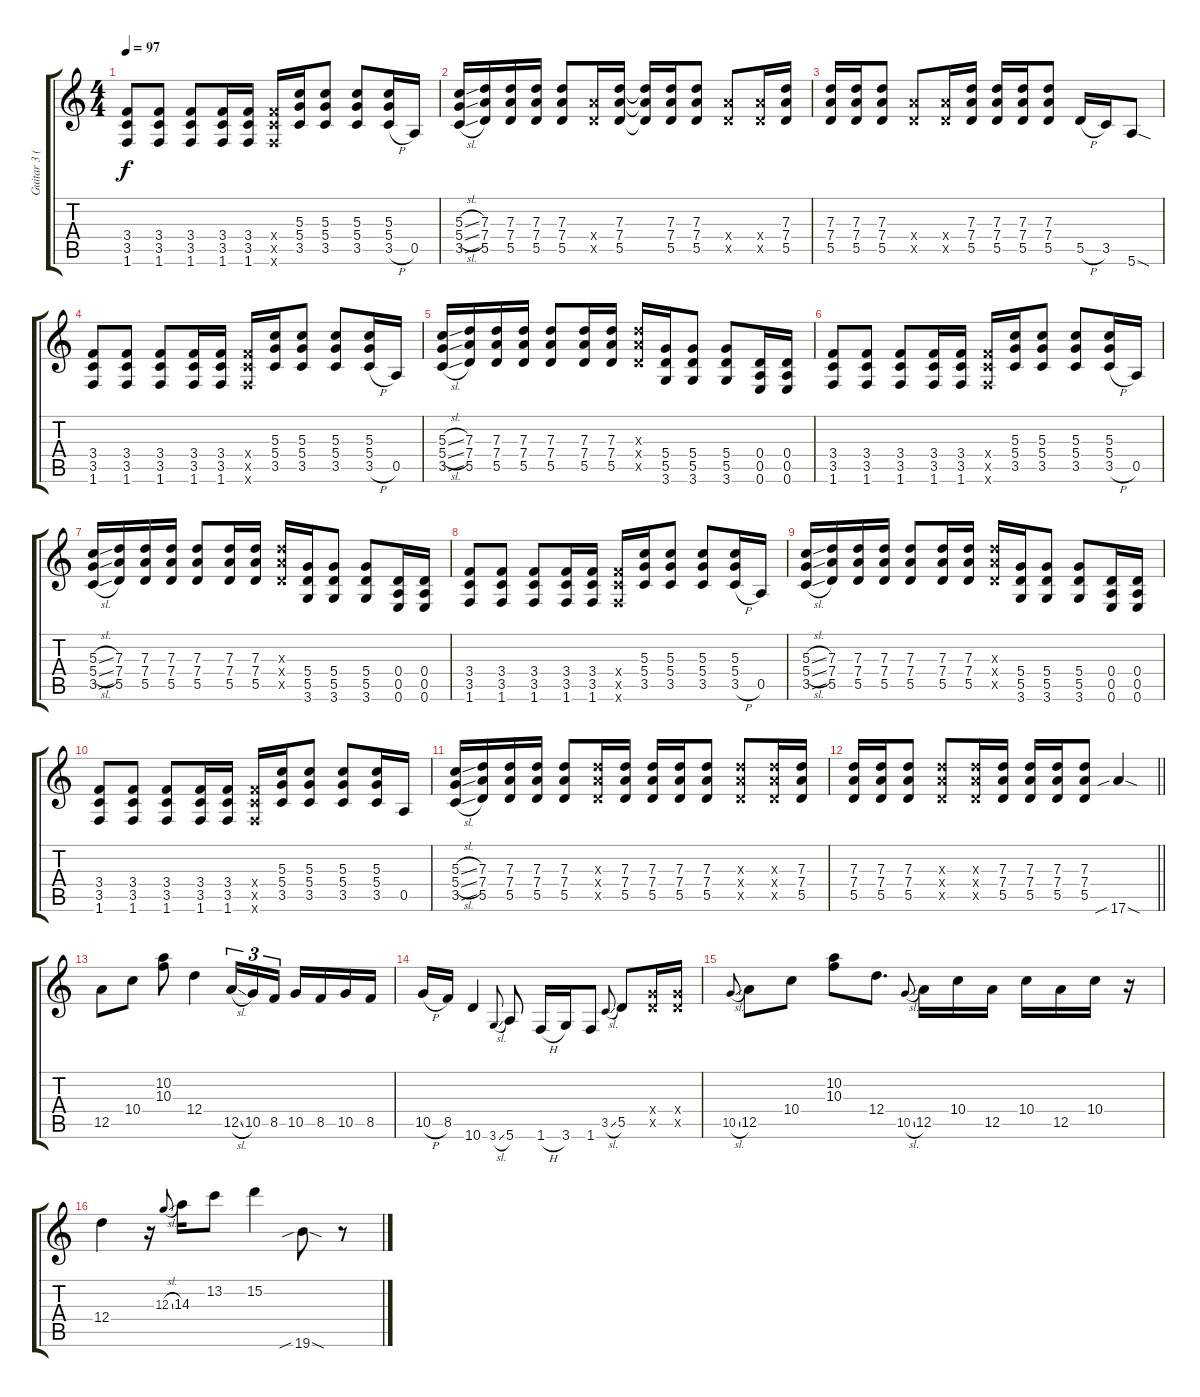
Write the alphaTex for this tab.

\track ("Guitar 3 (dist.)" "Guitar 3 (") {instrument distortionguitar}
\staff {score tabs}
\tuning (E4 B3 G3 D3 A2 E2) {hide}
\ts (4 4)
\tempo 97
\clef g2
\ks aminor
(3.4 3.5 1.6).8{dy f} (3.4 3.5 1.6).8 (3.4 3.5 1.6).8 (3.4 3.5 1.6).16 (3.4 3.5 1.6).16 (3.4{x} 3.5{x} 1.6{x}).16 (5.3 5.4 3.5).16 (5.3 5.4 3.5).8 (5.3 5.4 3.5).8 (5.3 5.4 3.5{h}).16 0.5.16 |
(5.3{sl} 5.4{sl} 3.5{sl}).16 (7.3 7.4 5.5).16 (7.3 7.4 5.5).16 (7.3 7.4 5.5).16 (7.3 7.4 5.5).8 (7.4{x} 5.5{x}).16 (7.3 7.4 5.5).16 (7.3{t} 7.4{t} 5.5{t}).16 (7.3 7.4 5.5).16 (7.3 7.4 5.5).8 (7.4{x} 5.5{x}).8 (7.4{x} 5.5{x}).16 (7.3 7.4 5.5).16 |
(7.3 7.4 5.5).16 (7.3 7.4 5.5).16 (7.3 7.4 5.5).8 (7.4{x} 5.5{x}).8 (7.4{x} 5.5{x}).16 (7.3 7.4 5.5).16 (7.3 7.4 5.5).16 (7.3 7.4 5.5).16 (7.3 7.4 5.5).8 5.5{h}.16 3.5.16 5.6{sod}.8 |
(3.4 3.5 1.6).8 (3.4 3.5 1.6).8 (3.4 3.5 1.6).8 (3.4 3.5 1.6).16 (3.4 3.5 1.6).16 (3.4{x} 3.5{x} 1.6{x}).16 (5.3 5.4 3.5).16 (5.3 5.4 3.5).8 (5.3 5.4 3.5).8 (5.3 5.4 3.5{h}).16 0.5.16 |
(5.3{sl} 5.4{sl} 3.5{sl}).16 (7.3 7.4 5.5).16 (7.3 7.4 5.5).16 (7.3 7.4 5.5).16 (7.3 7.4 5.5).8 (7.3 7.4 5.5).16 (7.3 7.4 5.5).16 (7.3{x} 7.4{x} 5.5{x}).16 (5.4 5.5 3.6).16 (5.4 5.5 3.6).8 (5.4 5.5 3.6).8 (0.4 0.5 0.6).16 (0.4 0.5 0.6).16 |
(3.4 3.5 1.6).8 (3.4 3.5 1.6).8 (3.4 3.5 1.6).8 (3.4 3.5 1.6).16 (3.4 3.5 1.6).16 (3.4{x} 3.5{x} 1.6{x}).16 (5.3 5.4 3.5).16 (5.3 5.4 3.5).8 (5.3 5.4 3.5).8 (5.3 5.4 3.5{h}).16 0.5.16 |
(5.3{sl} 5.4{sl} 3.5{sl}).16 (7.3 7.4 5.5).16 (7.3 7.4 5.5).16 (7.3 7.4 5.5).16 (7.3 7.4 5.5).8 (7.3 7.4 5.5).16 (7.3 7.4 5.5).16 (7.3{x} 7.4{x} 5.5{x}).16 (5.4 5.5 3.6).16 (5.4 5.5 3.6).8 (5.4 5.5 3.6).8 (0.4 0.5 0.6).16 (0.4 0.5 0.6).16 |
(3.4 3.5 1.6).8 (3.4 3.5 1.6).8 (3.4 3.5 1.6).8 (3.4 3.5 1.6).16 (3.4 3.5 1.6).16 (3.4{x} 3.5{x} 1.6{x}).16 (5.3 5.4 3.5).16 (5.3 5.4 3.5).8 (5.3 5.4 3.5).8 (5.3 5.4 3.5{h}).16 0.5.16 |
(5.3{sl} 5.4{sl} 3.5{sl}).16 (7.3 7.4 5.5).16 (7.3 7.4 5.5).16 (7.3 7.4 5.5).16 (7.3 7.4 5.5).8 (7.3 7.4 5.5).16 (7.3 7.4 5.5).16 (7.3{x} 7.4{x} 5.5{x}).16 (5.4 5.5 3.6).16 (5.4 5.5 3.6).8 (5.4 5.5 3.6).8 (0.4 0.5 0.6).16 (0.4 0.5 0.6).16 |
(3.4 3.5 1.6).8 (3.4 3.5 1.6).8 (3.4 3.5 1.6).8 (3.4 3.5 1.6).16 (3.4 3.5 1.6).16 (3.4{x} 3.5{x} 1.6{x}).16 (5.3 5.4 3.5).16 (5.3 5.4 3.5).8 (5.3 5.4 3.5).8 (5.3 5.4 3.5).16 0.5.16 |
(5.3{sl} 5.4{sl} 3.5{sl}).16 (7.3 7.4 5.5).16 (7.3 7.4 5.5).16 (7.3 7.4 5.5).16 (7.3 7.4 5.5).8 (7.3{x} 7.4{x} 5.5{x}).16 (7.3 7.4 5.5).16 (7.3 7.4 5.5).16 (7.3 7.4 5.5).16 (7.3 7.4 5.5).8 (7.3{x} 7.4{x} 5.5{x}).8 (7.3{x} 7.4{x} 5.5{x}).16 (7.3 7.4 5.5).16 |
\barLineRight lightlight
(7.3 7.4 5.5).16 (7.3 7.4 5.5).16 (7.3 7.4 5.5).8 (7.3{x} 7.4{x} 5.5{x}).8{instrument distortionguitar} (7.3{x} 7.4{x} 5.5{x}).16 (7.3 7.4 5.5).16 (7.3 7.4 5.5).16 (7.3 7.4 5.5).16 (7.3 7.4 5.5).8 17.6{sib sod}.4 |
12.5.8{volume 13 instrument distortionguitar} 10.4.8 (10.2 10.3).8 12.4.4 12.5{sl}.16{tu (3 2)} 10.5.16{tu (3 2)} 8.5.16{tu (3 2)} 10.5.16 8.5.16 10.5.16 8.5.16 |
10.5{h}.16 8.5.16 10.6.4 3.6{sl}.8{gr onbeat} 5.6.8 1.6{h}.16 3.6.16 1.6.8 3.5{sl}.8{gr onbeat} 5.5.8 (5.4{x} 5.5{x}).16 (5.4{x} 5.5{x}).16 |
10.5{sl}.8{gr onbeat} 12.5.8 10.4.8 (10.2 10.3).8 12.4.8{d} 10.5{sl}.8{gr onbeat} 12.5.16 10.4.16 12.5.16 10.4.16 12.5.16 10.4.16 r.16 |
12.4.4 r.16 12.3{sl}.8{gr onbeat} 14.3.16 13.2.8 15.2.4 19.6{sib sod}.8 r.8
